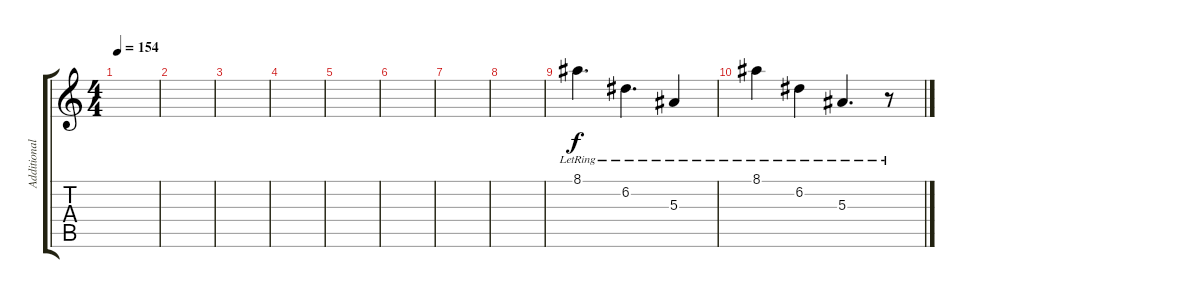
\track ("Additional Guitar" "Additional") {instrument distortionguitar}
\staff {score tabs}
\tuning (D4 A3 F3 C3 G2 C2) {hide}
\ts (4 4)
\tempo 154
\clef g2
\ks c
|
|
|
|
|
|
|
|
8.1{lr}.4{d} 6.2{lr}.4{d} 5.3{lr}.4 |
8.1{lr}.4 6.2{lr}.4 5.3{lr}.4{d} r.8
